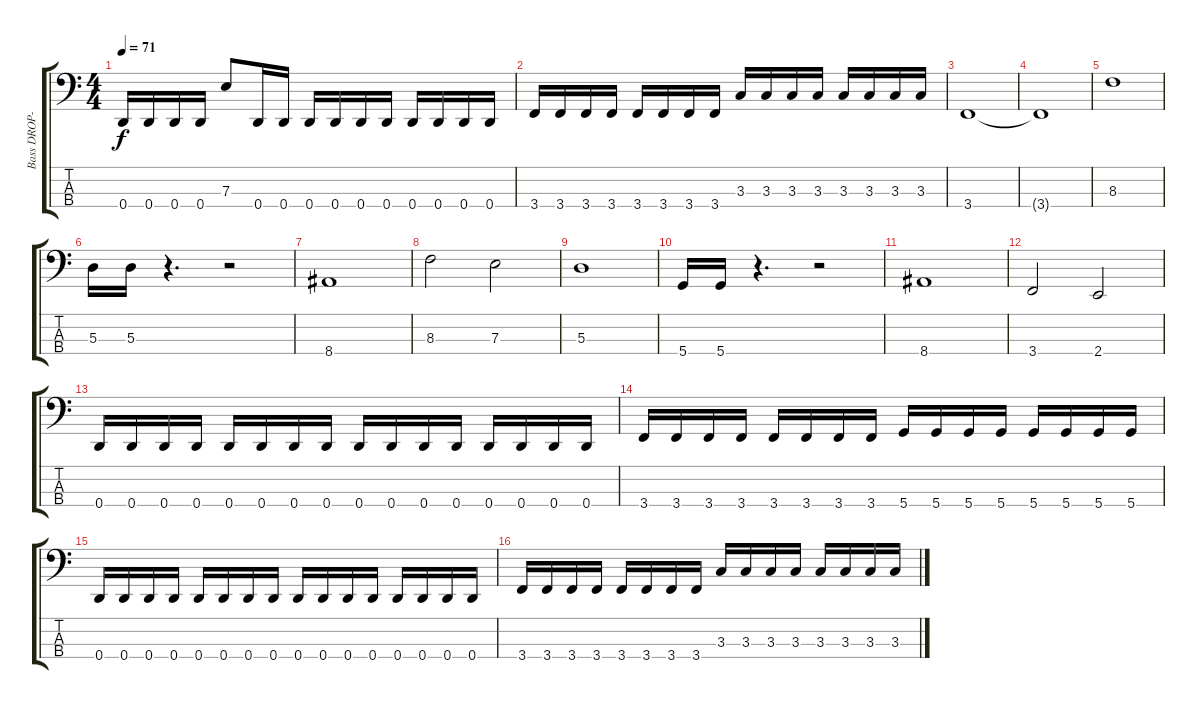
\track ("Bass DROP-D" "Bass DROP-") {instrument electricbasspick}
\staff {score tabs}
\tuning (G2 D2 A1 D1) {hide}
\ts (4 4)
\tempo 71
\clef f4
\ks c
0.4.16{dy f} 0.4.16 0.4.16 0.4.16 7.3.8 0.4.16 0.4.16 0.4.16 0.4.16 0.4.16 0.4.16 0.4.16 0.4.16 0.4.16 0.4.16 |
3.4.16 3.4.16 3.4.16 3.4.16 3.4.16 3.4.16 3.4.16 3.4.16 3.3.16 3.3.16 3.3.16 3.3.16 3.3.16 3.3.16 3.3.16 3.3.16 |
3.4.1 |
3.4{t}.1 |
8.3.1 |
5.3.16 5.3.16 r.4{d} r.2 |
8.4.1 |
8.3.2 7.3.2 |
5.3.1 |
5.4.16 5.4.16 r.4{d} r.2 |
8.4.1 |
3.4.2 2.4.2 |
0.4.16 0.4.16 0.4.16 0.4.16 0.4.16 0.4.16 0.4.16 0.4.16 0.4.16 0.4.16 0.4.16 0.4.16 0.4.16 0.4.16 0.4.16 0.4.16 |
3.4.16 3.4.16 3.4.16 3.4.16 3.4.16 3.4.16 3.4.16 3.4.16 5.4.16 5.4.16 5.4.16 5.4.16 5.4.16 5.4.16 5.4.16 5.4.16 |
0.4.16 0.4.16 0.4.16 0.4.16 0.4.16 0.4.16 0.4.16 0.4.16 0.4.16 0.4.16 0.4.16 0.4.16 0.4.16 0.4.16 0.4.16 0.4.16 |
3.4.16 3.4.16 3.4.16 3.4.16 3.4.16 3.4.16 3.4.16 3.4.16 3.3.16 3.3.16 3.3.16 3.3.16 3.3.16 3.3.16 3.3.16 3.3.16
